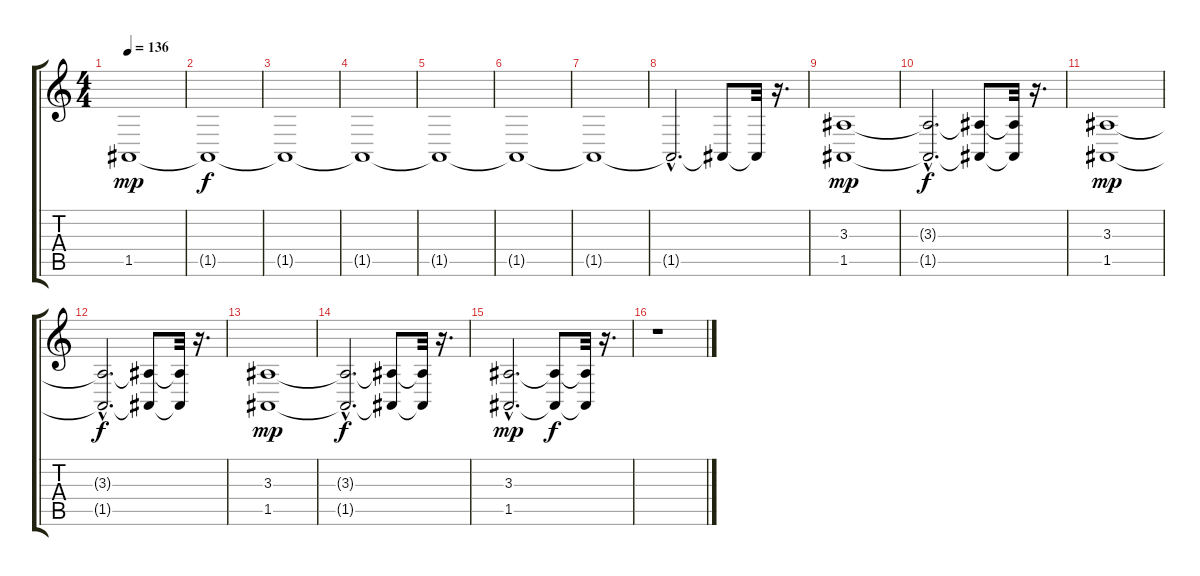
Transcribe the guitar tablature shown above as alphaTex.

\track "" {instrument lead2sawtooth}
\staff {score tabs}
\tuning (E4 B3 G3 D3 A2 E2) {hide}
\ts (4 4)
\tempo 136
\clef g2
\ks c
1.5.1{dy mp} |
1.5{t}.1{dy f} |
1.5{t}.1 |
1.5{t}.1 |
1.5{t}.1 |
1.5{t}.1 |
1.5{t}.1 |
1.5{hac t}.2{d} 1.5{t}.8 1.5{t}.32 r.16{d} |
(3.3 1.5).1{dy mp} |
(3.3{hac t} 1.5{hac t}).2{d dy f} (3.3{t} 1.5{t}).8 (3.3{t} 1.5{t}).32 r.16{d} |
(3.3 1.5).1{dy mp} |
(3.3{hac t} 1.5{hac t}).2{d dy f} (3.3{t} 1.5{t}).8 (3.3{t} 1.5{t}).32 r.16{d} |
(3.3 1.5).1{dy mp} |
(3.3{hac t} 1.5{hac t}).2{d dy f} (3.3{t} 1.5{t}).8 (3.3{t} 1.5{t}).32 r.16{d} |
(3.3{hac} 1.5{hac}).2{d dy mp} (3.3{t} 1.5{t}).8{dy f} (3.3{t} 1.5{t}).32 r.16{d} |
r.1
